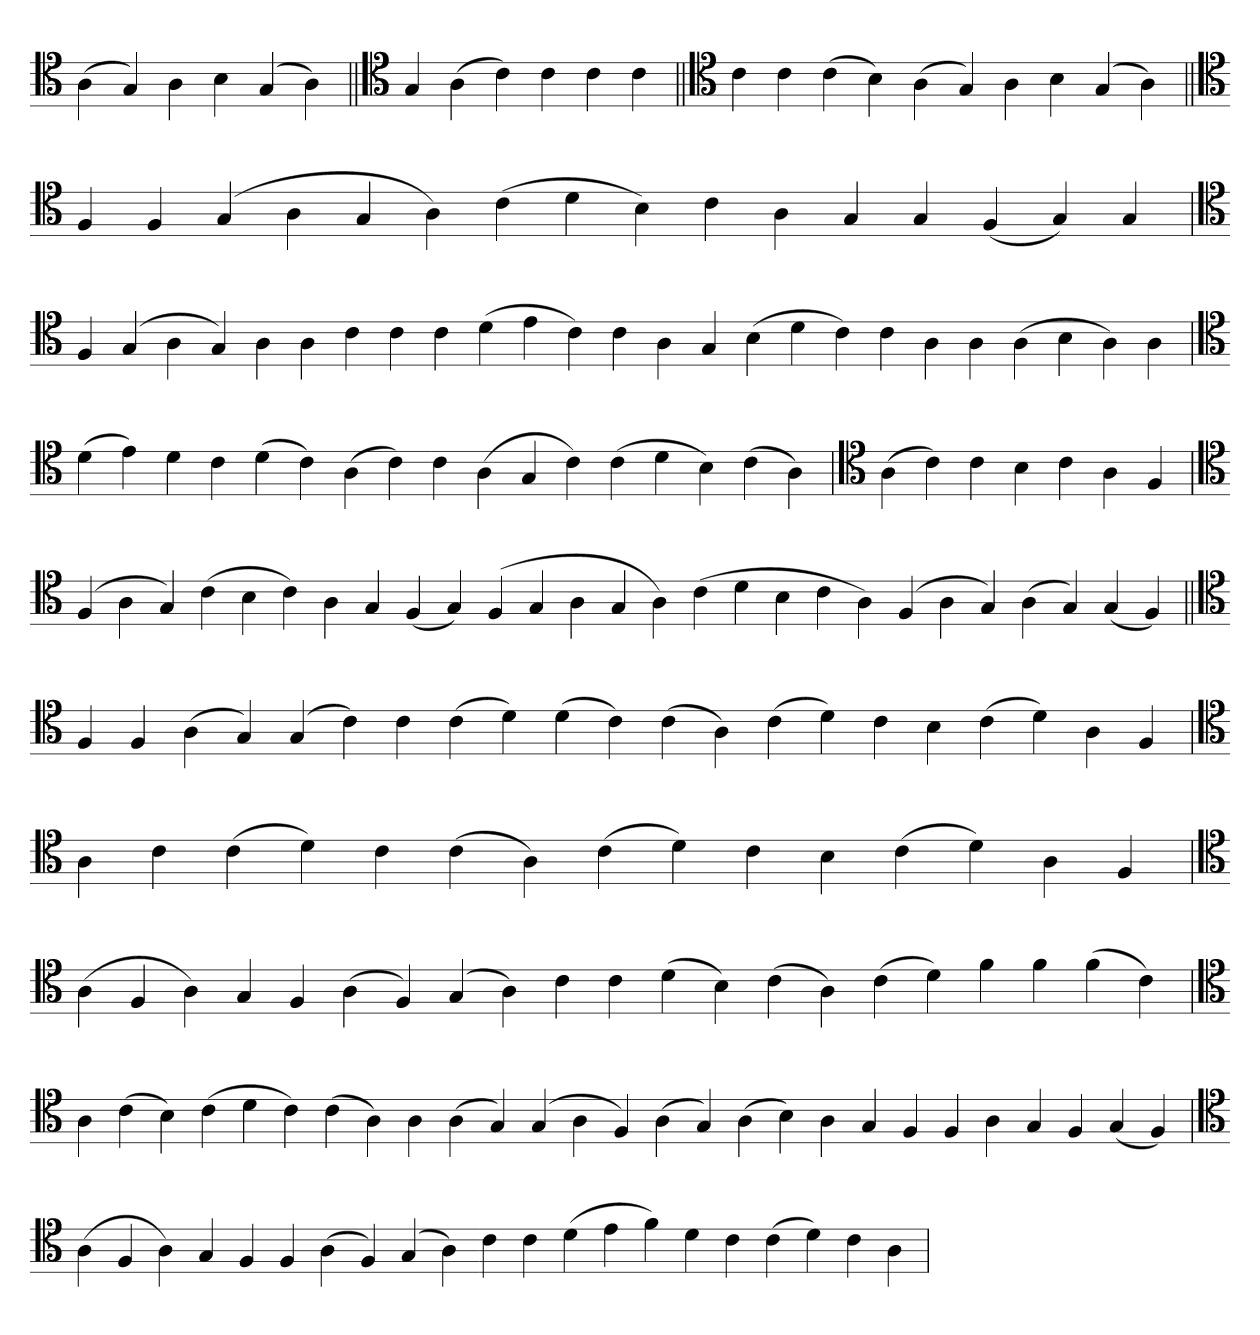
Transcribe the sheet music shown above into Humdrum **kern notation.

**kern
*part1
*staff1
*clefC4
=
(4A
4G)
4A
4B
(4G
4A)
=||
*clefC4
4G
(4A
4c)
4c
4c
4c
=||
*clefC4
4c
4c
(4c
4B)
(4A
4G)
4A
4B
(4G
4A)
=||
*clefC4
4F
4F
(4G
4A
4G
4A)
(4c
4d
4B)
4c
4A
4G
4G
(4F
4G)
4G
='
*clefC4
4F
(4G
4A
4G)
4A
4A
4c
4c
4c
(4d
4e
4c)
4c
4A
4G
(4B
4d
4c)
4c
4A
4A
(4A
4B
4A)
4A
=
*clefC4
(4d
4e)
4d
4c
(4d
4c)
(4A
4c)
4c
(4A
4G
4c)
(4c
4d
4B)
(4c
4A)
='
*clefC4
(4A
4c)
4c
4B
4c
4A
4F
=`
*clefC4
(4F
4A
4G)
(4c
4B
4c)
4A
4G
(4F
4G)
(4F
4G
4A
4G
4A)
(4c
4d
4B
4c
4A)
(4F
4A
4G)
(4A
4G)
(4G
4F)
=||
*clefC4
4F
4F
(4A
4G)
(4G
4c)
4c
(4c
4d)
(4d
4c)
(4c
4A)
(4c
4d)
4c
4B
(4c
4d)
4A
4F
=`
*clefC4
4A
4c
(4c
4d)
4c
(4c
4A)
(4c
4d)
4c
4B
(4c
4d)
4A
4F
=`
*clefC4
(4A
4F
4A)
4G
4F
(4A
4F)
(4G
4A)
4c
4c
(4d
4B)
(4c
4A)
(4c
4d)
4f
4f
(4f
4c)
='
*clefC4
4A
(4c
4B)
(4c
4d
4c)
(4c
4A)
4A
(4A
4G)
(4G
4A
4F)
(4A
4G)
(4A
4B)
4A
4G
4F
4F
4A
4G
4F
(4G
4F)
=
*clefC4
(4A
4F
4A)
4G
4F
4F
(4A
4F)
(4G
4A)
4c
4c
(4d
4e
4f)
4d
4c
(4c
4d)
4c
4A
='
*-
